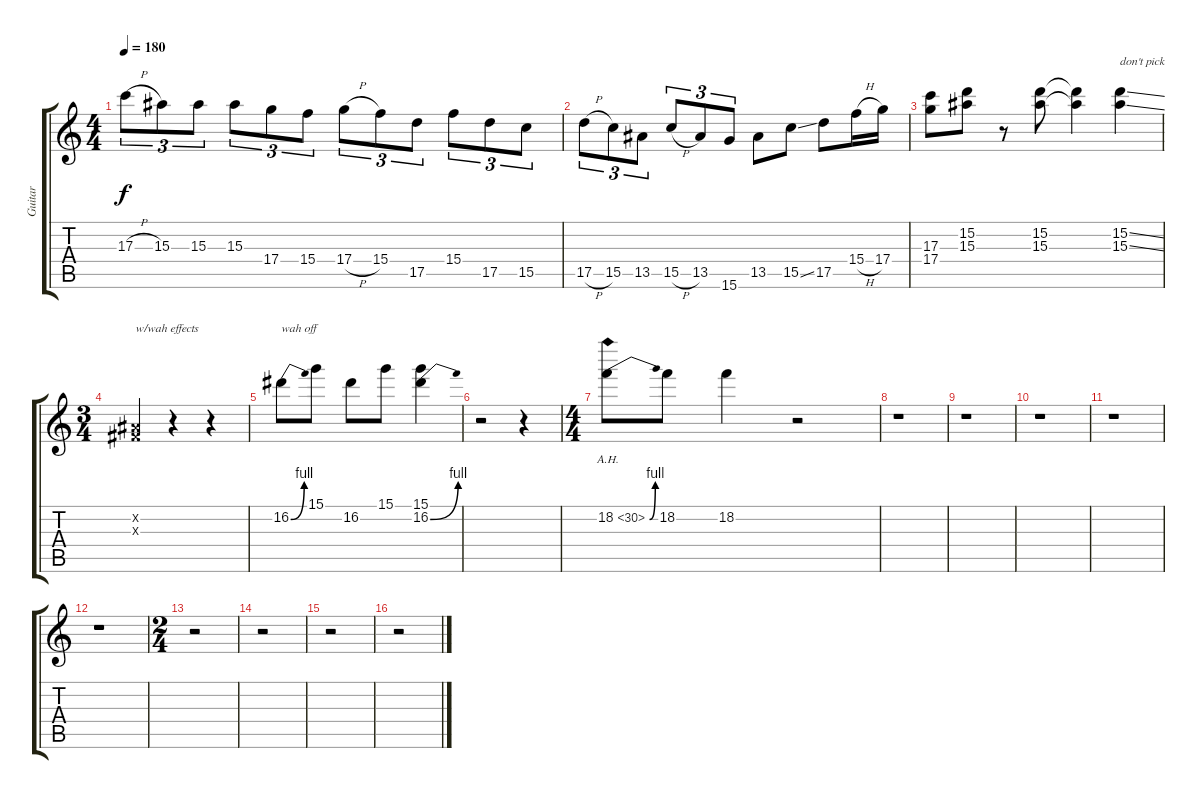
\track ("Guitar" "Guitar") {instrument distortionguitar}
\staff {score tabs}
\tuning (E4 B3 G3 D3 A2 E2) {hide}
\ts (4 4)
\tempo 180
\clef g2
\ks c
17.3{h}.8{tu (3 2) dy f} 15.3.8{tu (3 2)} 15.3.8{tu (3 2)} 15.3.8{tu (3 2)} 17.4.8{tu (3 2)} 15.4.8{tu (3 2)} 17.4{h}.8{tu (3 2)} 15.4.8{tu (3 2)} 17.5.8{tu (3 2)} 15.4.8{tu (3 2)} 17.5.8{tu (3 2)} 15.5.8{tu (3 2)} |
17.5{h}.8{tu (3 2)} 15.5.8{tu (3 2)} 13.5.8{tu (3 2)} 15.5{h}.8{tu (3 2)} 13.5.8{tu (3 2)} 15.6.8{tu (3 2)} 13.5.8 15.5{ss}.8 17.5.8 15.4{h}.16 17.4.16 |
(17.3 17.4).8 (15.2 15.3).8 r.8 (15.2 15.3).8 (15.2{t} 15.3{t}).4 (15.2{ss} 15.3{ss}).4{txt "don't pick"} |
\ts (3 4)
(-1.2{x} -1.3{x}).4{txt "w/wah effects"} r.4 r.4 |
16.2{be (bend 0 0 60 4)}.8{txt "wah off" instrument distortionguitar} 15.1.8 16.2.8 15.1.8 (15.1 16.2{be (bend 0 0 60 4)}).4 |
r.2 r.4 |
\ts (4 4)
18.2{be (bend 0 0 60 4) ah 12}.8 18.2.8 18.2.4 r.2 |
r.1 |
r.1 |
r.1 |
r.1 |
r.1 |
\ts (2 4)
r.2 |
r.2 |
r.2 |
r.2
